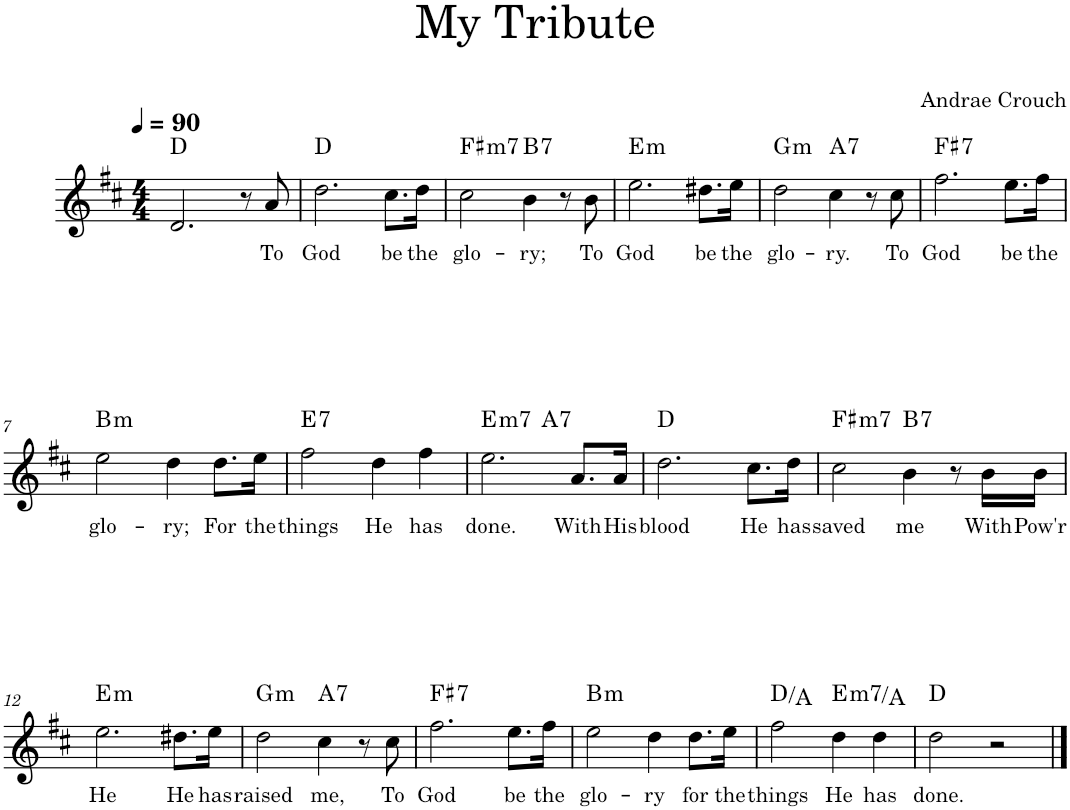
**kern	**text	**harte
*part1	*part1	*part1
*staff1	*staff1	*
*I"Piano	*	*
*I'Pno.	*	*
*clefG2	*	*
*k[f#c#]	*	*
*M4/4	*	*
*MM90	*	*
=1	=1	=1
2.d/	.	D:maj
8r	.	.
!	!LO:LY:b	!
8a/	To	.
=2	=2	=2
!	!LO:LY:b	!
2.dd\	God	D:maj
!	!LO:LY:b	!
8.cc#\L	be	.
!	!LO:LY:b	!
16dd\Jk	the	.
=3	=3	=3
!	!LO:LY:b	!LO:H:kt=m7
2cc#\	glo-	F#:min7
!	!LO:LY:b	!LO:H:kt=7
4b\	-ry;	B:7
8r	.	.
!	!LO:LY:b	!
8b\	To	.
=4	=4	=4
!	!LO:LY:b	!LO:H:kt=m
2.ee\	God	E:min
!	!LO:LY:b	!
8.dd#X\L	be	.
!	!LO:LY:b	!
16ee\Jk	the	.
=5	=5	=5
!	!LO:LY:b	!LO:H:kt=m
2dd\	glo-	G:min
!	!LO:LY:b	!LO:H:kt=7
4cc#\	-ry.	A:7
8r	.	.
!	!LO:LY:b	!
8cc#\	To	.
=6	=6	=6
!	!LO:LY:b	!LO:H:kt=7
2.ff#\	God	F#:7
!	!LO:LY:b	!
8.ee\L	be	.
!	!LO:LY:b	!
16ff#\Jk	the	.
!!LO:LB:g=z
=7	=7	=7
!	!LO:LY:b	!LO:H:kt=m
2ee\	glo-	B:min
!	!LO:LY:b	!
4dd\	-ry;	.
!	!LO:LY:b	!
8.dd\L	For	.
!	!LO:LY:b	!
16ee\Jk	the	.
=8	=8	=8
!	!LO:LY:b	!LO:H:kt=7
2ff#\	things	E:7
!	!LO:LY:b	!
4dd\	He	.
!	!LO:LY:b	!
4ff#\	has	.
=9	=9	=9
!	!LO:LY:b	!LO:H:kt=m7
*^	*	*
2.ee\	2ryy	done.	E:min7
!	!	!	!LO:H:kt=7
.	2ryy	.	A:7
!	!	!LO:LY:b	!
8.a/L	.	With	.
!	!	!LO:LY:b	!
16a/Jk	.	His	.
=10	=10	=10	=10
!	!	!LO:LY:b	!
*v	*v	*	*
2.dd\	blood	D:maj
!	!LO:LY:b	!
8.cc#\L	He	.
!	!LO:LY:b	!
16dd\Jk	has	.
=11	=11	=11
!	!LO:LY:b	!LO:H:kt=m7
2cc#\	saved	F#:min7
!	!LO:LY:b	!LO:H:kt=7
4b\	me	B:7
8r	.	.
!	!LO:LY:b	!
16b\LL	With	.
!	!LO:LY:b	!
16b\JJ	Pow'r	.
!!LO:LB:g=z
=12	=12	=12
!	!LO:LY:b	!LO:H:kt=m
2.ee\	He	E:min
!	!LO:LY:b	!
8.dd#X\L	He	.
!	!LO:LY:b	!
16ee\Jk	has	.
=13	=13	=13
!	!LO:LY:b	!LO:H:kt=m
2dd\	raised	G:min
!	!LO:LY:b	!LO:H:kt=7
4cc#\	me,	A:7
8r	.	.
!	!LO:LY:b	!
8cc#\	To	.
=14	=14	=14
!	!LO:LY:b	!LO:H:kt=7
2.ff#\	God	F#:7
!	!LO:LY:b	!
8.ee\L	be	.
!	!LO:LY:b	!
16ff#\Jk	the	.
=15	=15	=15
!	!LO:LY:b	!LO:H:kt=m
2ee\	glo-	B:min
!	!LO:LY:b	!
4dd\	-ry	.
!	!LO:LY:b	!
8.dd\L	for	.
!	!LO:LY:b	!
16ee\Jk	the	.
=16	=16	=16
!	!LO:LY:b	!
2ff#\	things	D:maj/5
!	!LO:LY:b	!LO:H:kt=m7
4dd\	He	E:min7/4
!	!LO:LY:b	!
4dd\	has	.
=17	=17	=17
!	!LO:LY:b	!
2dd\	done.	D:maj
2r	.	.
==	==	==
*-	*-	*-
